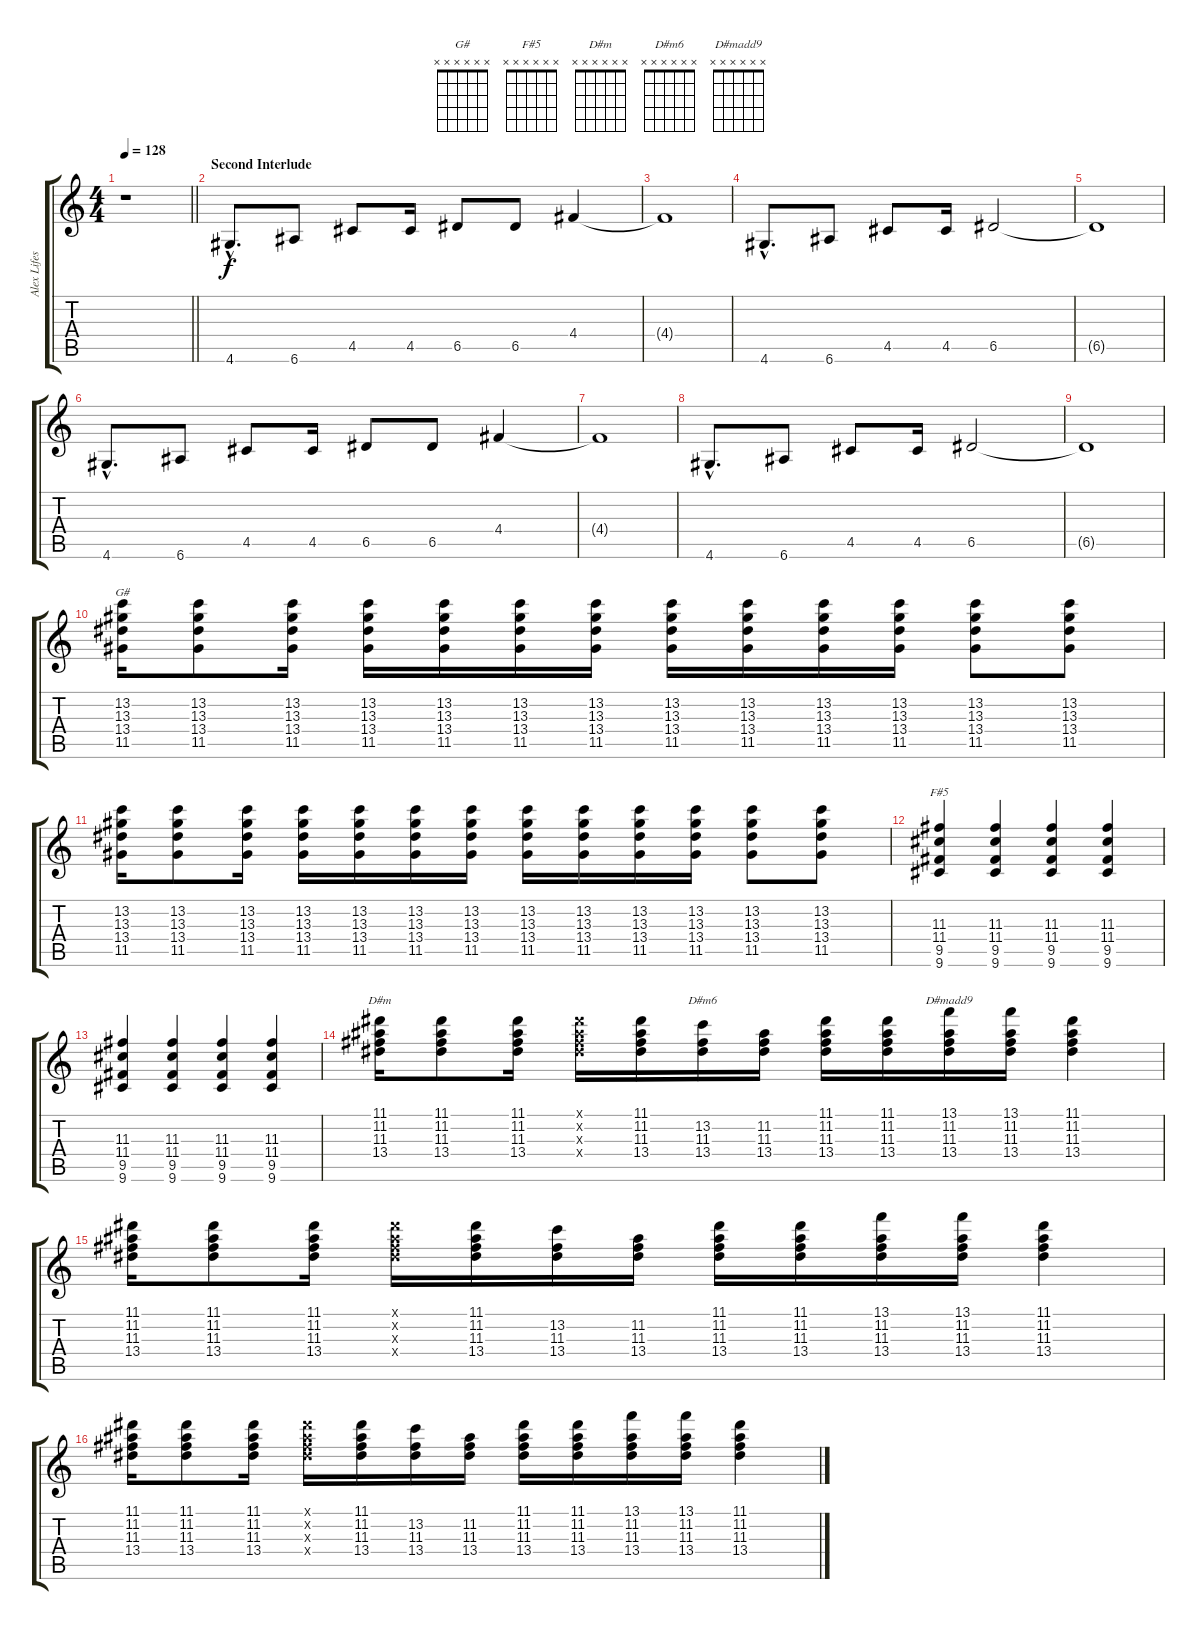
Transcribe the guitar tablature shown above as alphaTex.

\track ("Alex Lifeson 2" "Alex Lifes") {instrument distortionguitar}
\staff {score tabs}
\tuning (E4 B3 G3 D3 A2 E2) {hide}
\chord ("G#" x x x x x x) {firstfret 0}
\chord ("F#5" x x x x x x) {firstfret 0}
\chord ("D#m" x x x x x x) {firstfret 0}
\chord ("D#m6" x x x x x x) {firstfret 0}
\chord ("D#madd9" x x x x x x) {firstfret 0}
\ts (4 4)
\tempo 128
\clef g2
\barLineRight lightlight
\ks c
r.1{dy f} |
\section ("" "Second Interlude")
4.6{hac}.8{d instrument distortionguitar} 6.6.8 4.5.8 4.5.16 6.5.8 6.5.8 4.4.4 |
4.4{t}.1 |
4.6{hac}.8{d} 6.6.8 4.5.8 4.5.16 6.5.2 |
6.5{t}.1 |
4.6{hac}.8{d} 6.6.8 4.5.8 4.5.16 6.5.8 6.5.8 4.4.4 |
4.4{t}.1 |
4.6{hac}.8{d} 6.6.8 4.5.8 4.5.16 6.5.2 |
6.5{t}.1 |
(13.2 13.3 13.4 11.5).16{ch "G#" volume 13} (13.2 13.3 13.4 11.5).8 (13.2 13.3 13.4 11.5).16 (13.2 13.3 13.4 11.5).16 (13.2 13.3 13.4 11.5).16 (13.2 13.3 13.4 11.5).16 (13.2 13.3 13.4 11.5).16 (13.2 13.3 13.4 11.5).16 (13.2 13.3 13.4 11.5).16 (13.2 13.3 13.4 11.5).16 (13.2 13.3 13.4 11.5).16 (13.2 13.3 13.4 11.5).8 (13.2 13.3 13.4 11.5).8 |
(13.2 13.3 13.4 11.5).16 (13.2 13.3 13.4 11.5).8 (13.2 13.3 13.4 11.5).16 (13.2 13.3 13.4 11.5).16 (13.2 13.3 13.4 11.5).16 (13.2 13.3 13.4 11.5).16 (13.2 13.3 13.4 11.5).16 (13.2 13.3 13.4 11.5).16 (13.2 13.3 13.4 11.5).16 (13.2 13.3 13.4 11.5).16 (13.2 13.3 13.4 11.5).16 (13.2 13.3 13.4 11.5).8 (13.2 13.3 13.4 11.5).8 |
(11.3 11.4 9.5 9.6).4{ch "F#5"} (11.3 11.4 9.5 9.6).4 (11.3 11.4 9.5 9.6).4 (11.3 11.4 9.5 9.6).4 |
(11.3 11.4 9.5 9.6).4 (11.3 11.4 9.5 9.6).4 (11.3 11.4 9.5 9.6).4 (11.3 11.4 9.5 9.6).4 |
(11.1 11.2 11.3 13.4).16{ch "D#m" volume 13} (11.1 11.2 11.3 13.4).8 (11.1 11.2 11.3 13.4).16 (11.1{x} 11.2{x} 11.3{x} 13.4{x}).16 (11.1 11.2 11.3 13.4).16 (13.2 11.3 13.4).16{ch "D#m6"} (11.2 11.3 13.4).16 (11.1 11.2 11.3 13.4).16 (11.1 11.2 11.3 13.4).16 (13.1 11.2 11.3 13.4).16{ch "D#madd9"} (13.1 11.2 11.3 13.4).16 (11.1 11.2 11.3 13.4).4 |
(11.1 11.2 11.3 13.4).16 (11.1 11.2 11.3 13.4).8 (11.1 11.2 11.3 13.4).16 (11.1{x} 11.2{x} 11.3{x} 13.4{x}).16 (11.1 11.2 11.3 13.4).16 (13.2 11.3 13.4).16 (11.2 11.3 13.4).16 (11.1 11.2 11.3 13.4).16 (11.1 11.2 11.3 13.4).16 (13.1 11.2 11.3 13.4).16 (13.1 11.2 11.3 13.4).16 (11.1 11.2 11.3 13.4).4 |
(11.1 11.2 11.3 13.4).16 (11.1 11.2 11.3 13.4).8 (11.1 11.2 11.3 13.4).16 (11.1{x} 11.2{x} 11.3{x} 13.4{x}).16 (11.1 11.2 11.3 13.4).16 (13.2 11.3 13.4).16 (11.2 11.3 13.4).16 (11.1 11.2 11.3 13.4).16 (11.1 11.2 11.3 13.4).16 (13.1 11.2 11.3 13.4).16 (13.1 11.2 11.3 13.4).16 (11.1 11.2 11.3 13.4).4
